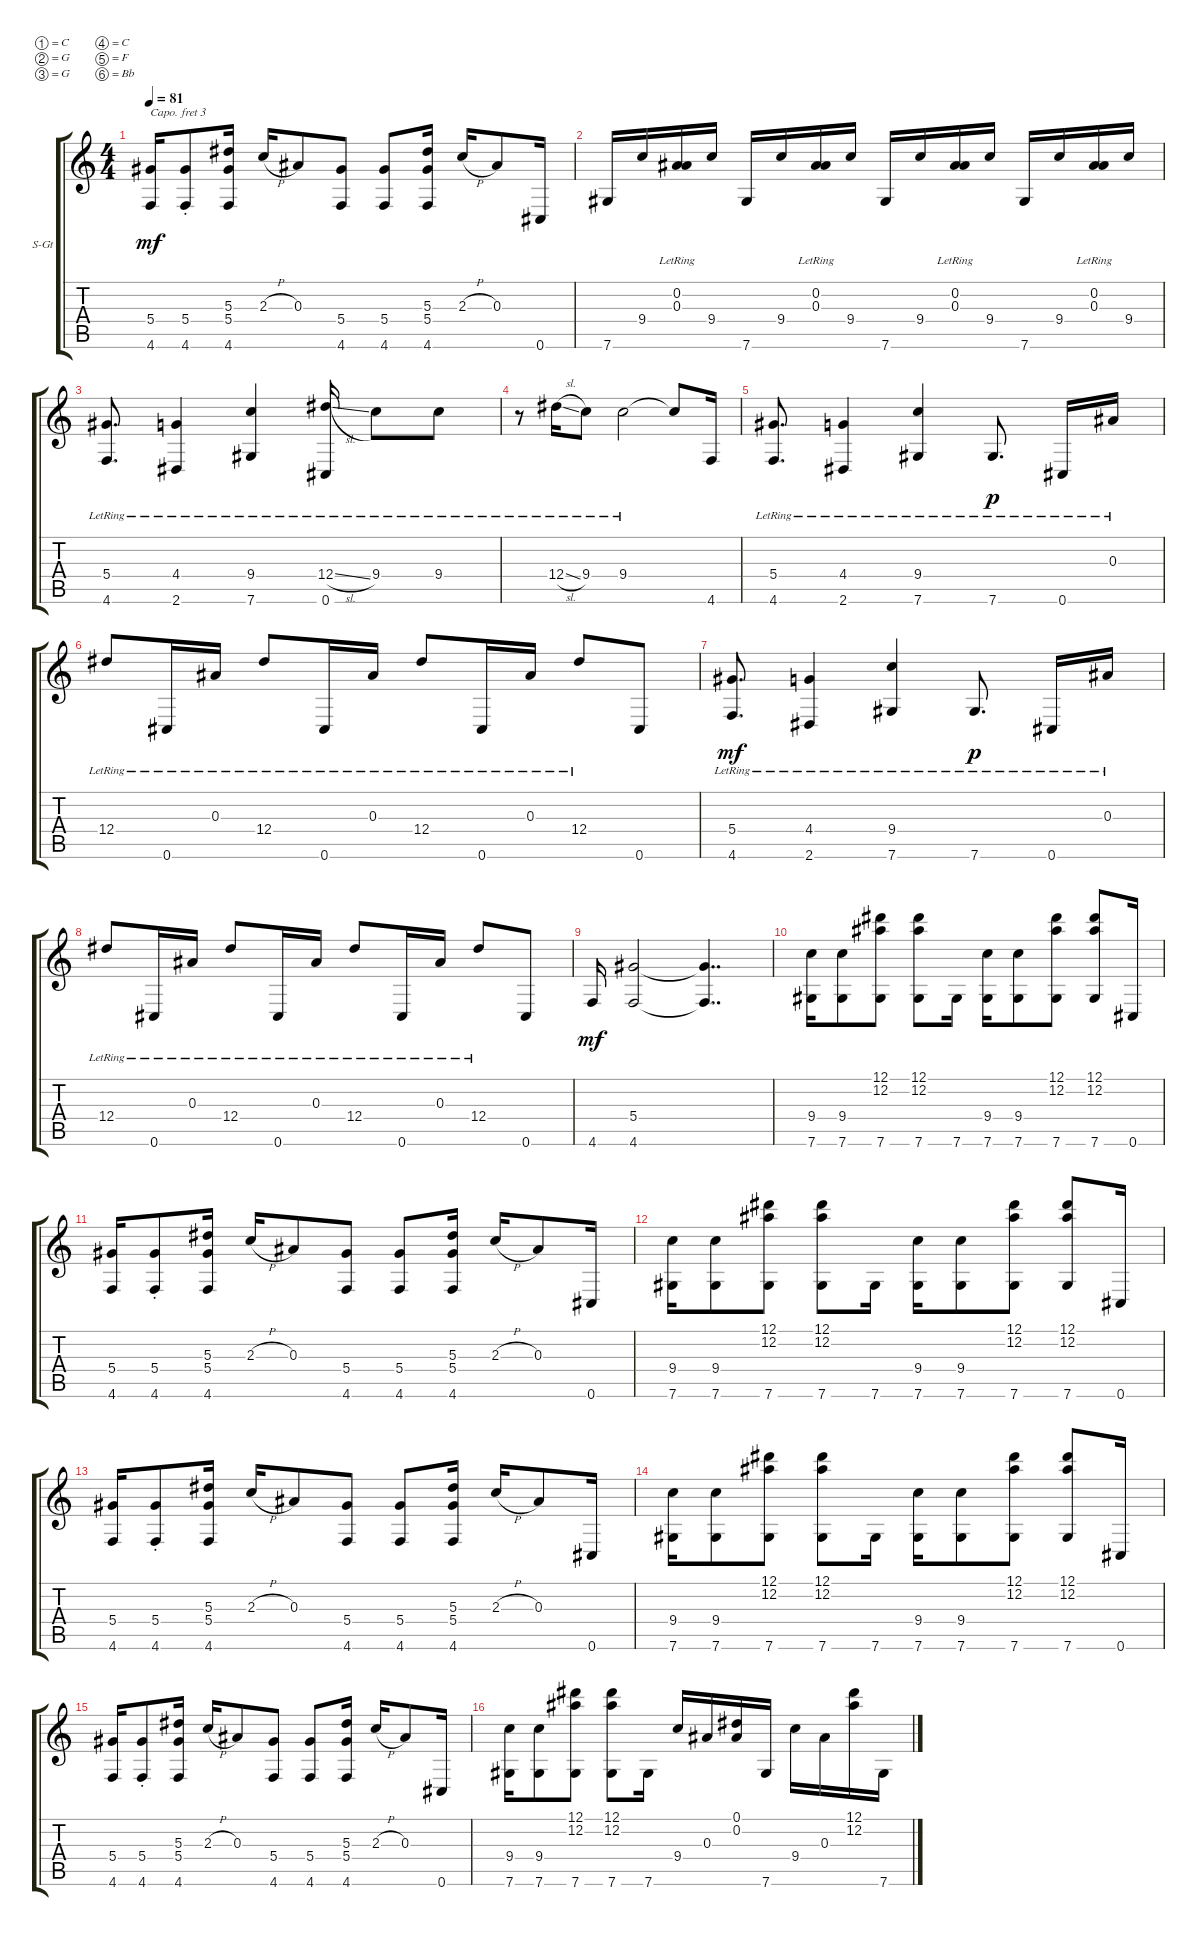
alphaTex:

\defaultSystemsLayout 4
\bracketExtendMode groupsimilarinstruments
\firstSystemTrackNameOrientation horizontal
\otherSystemsTrackNameOrientation horizontal
\track ("Steel Guitar" "S-Gt") {instrument acousticguitarsteel}
\staff {score tabs}
\capo 3
\tuning (C4 G3 G3 C3 F2 Bb1)
\ts (4 4)
\tempo 81
\clef g2
\ks c
(4.6 5.4).16{dy mf} (5.4 4.6{st}).8 (4.6 5.4 5.3).16 2.3{h}.16 0.3.8 (4.6 5.4).8 (5.4 4.6).8 (4.6 5.4 5.3).16 2.3{h}.16 0.3.8 0.6.16 |
7.6.16 9.4.16 (0.3{lr} 0.2).16 9.4.16 7.6.16 9.4.16 (0.3{lr} 0.2).16 9.4.16 7.6.16 9.4.16 (0.3{lr} 0.2).16 9.4.16 7.6.16 9.4.16 (0.3{lr} 0.2).16 9.4.16 |
(4.6{lr} 5.4{lr}).8{d} (4.4{lr} 2.6{lr}).4 (7.6{lr} 9.4{lr}).4 (12.4{sl lr} 0.6{lr}).16 9.4{lr}.8 9.4{lr}.8 |
r.8 12.4{sl lr}.16 9.4{lr}.8 9.4{lr}.2 9.4{t}.8 4.6.16 |
(4.6{lr} 5.4{lr}).8{d} (4.4{lr} 2.6{lr}).4 (7.6{lr} 9.4{lr}).4 7.6{lr}.8{d dy p} 0.6{lr}.16 0.3{lr}.16 |
12.4{lr}.8 0.6{lr}.16 0.3{lr}.16 12.4{lr}.8 0.6{lr}.16 0.3{lr}.16 12.4{lr}.8 0.6{lr}.16 0.3{lr}.16 12.4{lr}.8 0.6.8 |
(4.6{lr} 5.4{lr}).8{d dy mf} (4.4{lr} 2.6{lr}).4 (7.6{lr} 9.4{lr}).4 7.6{lr}.8{d dy p} 0.6{lr}.16 0.3{lr}.16 |
12.4{lr}.8 0.6{lr}.16 0.3{lr}.16 12.4{lr}.8 0.6{lr}.16 0.3{lr}.16 12.4{lr}.8 0.6{lr}.16 0.3{lr}.16 12.4{lr}.8 0.6.8 |
4.6.16{dy mf} (4.6 5.4).2 (4.6{t} 5.4{t}).4{dd} |
(7.6 9.4).16 (9.4 7.6).8 (12.1 12.2 7.6).8 (7.6 12.2 12.1).8 7.6.16 (7.6 9.4).16 (9.4 7.6).8 (12.1 12.2 7.6).8 (7.6 12.2 12.1).8 0.6.16 |
(4.6 5.4).16 (5.4 4.6{st}).8 (4.6 5.4 5.3).16 2.3{h}.16 0.3.8 (4.6 5.4).8 (5.4 4.6).8 (4.6 5.4 5.3).16 2.3{h}.16 0.3.8 0.6.16 |
(7.6 9.4).16 (9.4 7.6).8 (12.1 12.2 7.6).8 (7.6 12.2 12.1).8 7.6.16 (7.6 9.4).16 (9.4 7.6).8 (12.1 12.2 7.6).8 (7.6 12.2 12.1).8 0.6.16 |
(4.6 5.4).16 (5.4 4.6{st}).8 (4.6 5.4 5.3).16 2.3{h}.16 0.3.8 (4.6 5.4).8 (5.4 4.6).8 (4.6 5.4 5.3).16 2.3{h}.16 0.3.8 0.6.16 |
(7.6 9.4).16 (9.4 7.6).8 (12.1 12.2 7.6).8 (7.6 12.2 12.1).8 7.6.16 (7.6 9.4).16 (9.4 7.6).8 (12.1 12.2 7.6).8 (7.6 12.2 12.1).8 0.6.16 |
(4.6 5.4).16 (5.4 4.6{st}).8 (4.6 5.4 5.3).16 2.3{h}.16 0.3.8 (4.6 5.4).8 (5.4 4.6).8 (4.6 5.4 5.3).16 2.3{h}.16 0.3.8 0.6.16 |
(7.6 9.4).16 (9.4 7.6).8 (12.1 12.2 7.6).8 (7.6 12.2 12.1).8 7.6.16 9.4.16 0.3.16 (0.1 0.2).16 7.6.16 9.4.16 0.3.16 (12.1 12.2).16 7.6.16
